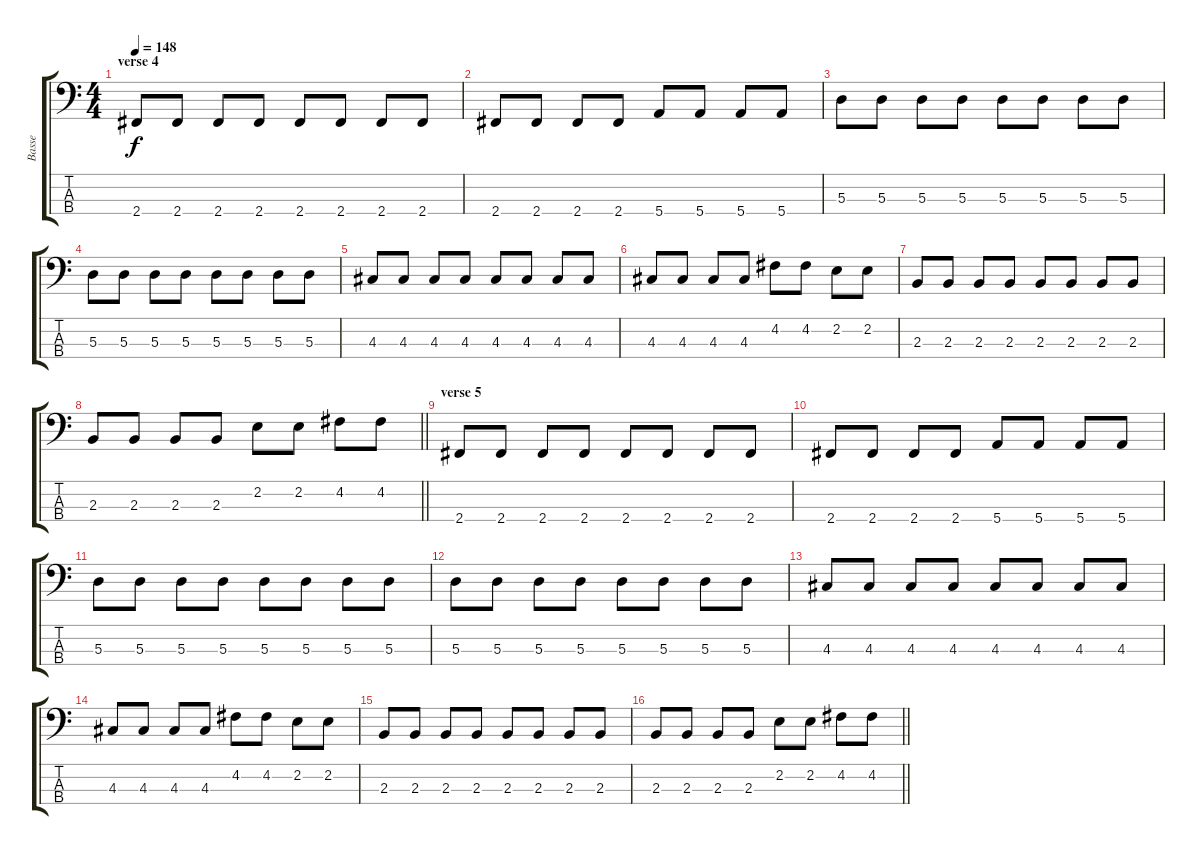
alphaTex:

\track ("Basse" "Basse") {instrument electricbassfinger}
\staff {score tabs}
\tuning (G2 D2 A1 E1) {hide}
\ts (4 4)
\section ("" "verse 4")
\tempo 148
\clef f4
\ks c
2.4.8{dy f} 2.4.8 2.4.8 2.4.8 2.4.8 2.4.8 2.4.8 2.4.8 |
2.4.8 2.4.8 2.4.8 2.4.8 5.4.8 5.4.8 5.4.8 5.4.8 |
5.3.8 5.3.8 5.3.8 5.3.8 5.3.8 5.3.8 5.3.8 5.3.8 |
5.3.8 5.3.8 5.3.8 5.3.8 5.3.8 5.3.8 5.3.8 5.3.8 |
4.3.8 4.3.8 4.3.8 4.3.8 4.3.8 4.3.8 4.3.8 4.3.8 |
4.3.8 4.3.8 4.3.8 4.3.8 4.2.8 4.2.8 2.2.8 2.2.8 |
2.3.8 2.3.8 2.3.8 2.3.8 2.3.8 2.3.8 2.3.8 2.3.8 |
\barLineRight lightlight
2.3.8 2.3.8 2.3.8 2.3.8 2.2.8 2.2.8 4.2.8 4.2.8 |
\section ("" "verse 5")
2.4.8 2.4.8 2.4.8 2.4.8 2.4.8 2.4.8 2.4.8 2.4.8 |
2.4.8 2.4.8 2.4.8 2.4.8 5.4.8 5.4.8 5.4.8 5.4.8 |
5.3.8 5.3.8 5.3.8 5.3.8 5.3.8 5.3.8 5.3.8 5.3.8 |
5.3.8 5.3.8 5.3.8 5.3.8 5.3.8 5.3.8 5.3.8 5.3.8 |
4.3.8 4.3.8 4.3.8 4.3.8 4.3.8 4.3.8 4.3.8 4.3.8 |
4.3.8 4.3.8 4.3.8 4.3.8 4.2.8 4.2.8 2.2.8 2.2.8 |
2.3.8 2.3.8 2.3.8 2.3.8 2.3.8 2.3.8 2.3.8 2.3.8 |
\barLineRight lightlight
2.3.8 2.3.8 2.3.8 2.3.8 2.2.8 2.2.8 4.2.8 4.2.8
